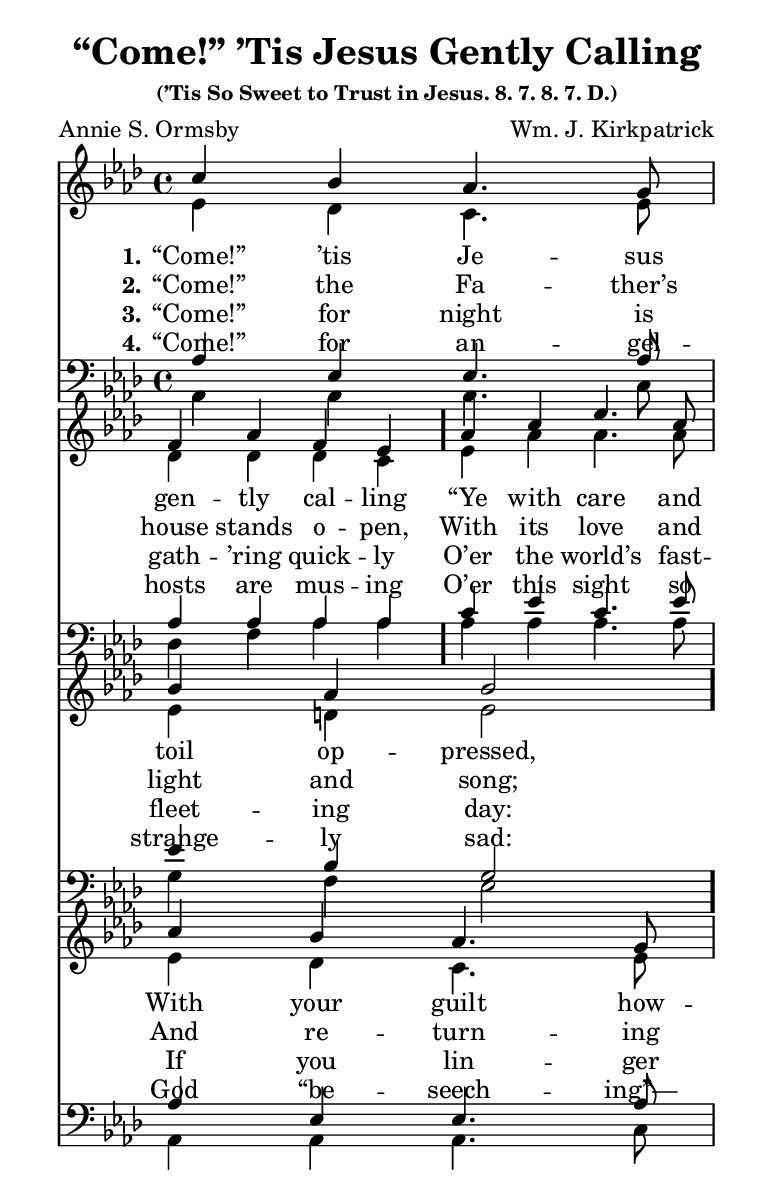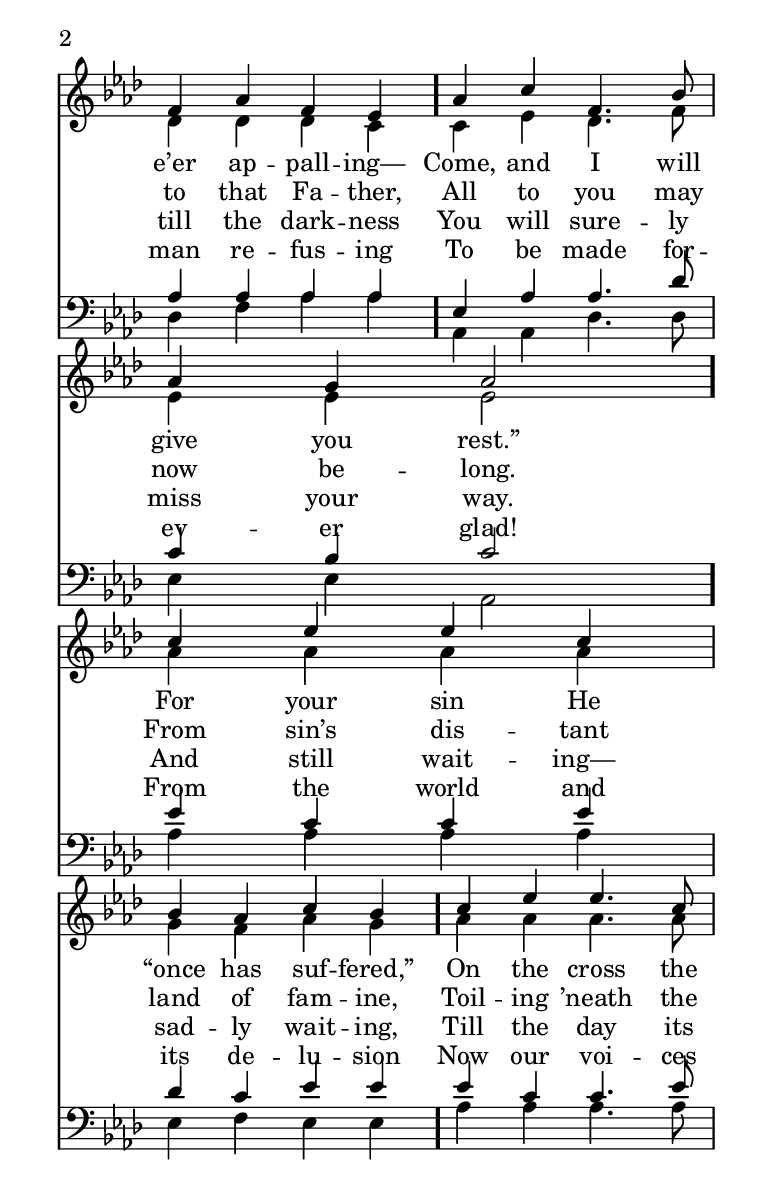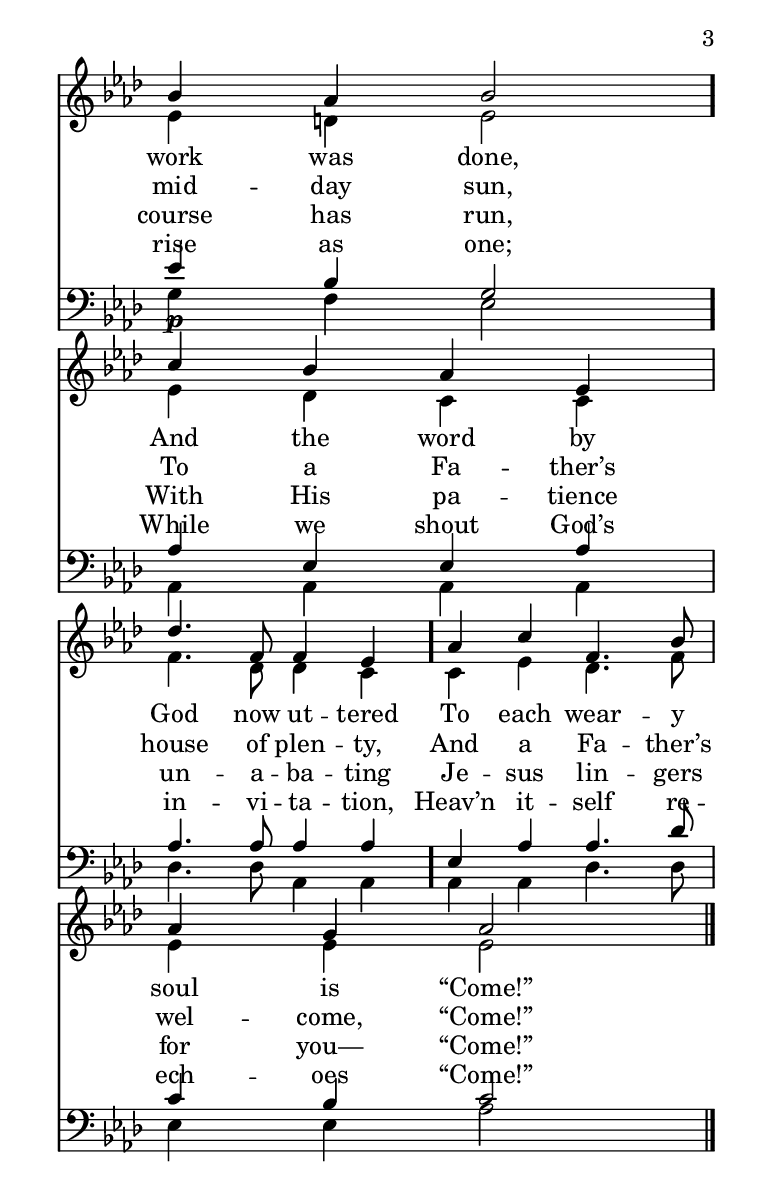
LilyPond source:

\include "common/global.ily"
\paper {
  \include "common/paper.ily"
  %ragged-bottom = ##t
  %ragged-last-bottom = ##t
  %systems-per-page = ##f
  %page-count = ##f
}

\header{
  title = "“Come!” ’Tis Jesus Gently Calling"
  subsubtitle = "(’Tis So Sweet to Trust in Jesus. 8. 7. 8. 7. D.)"
  %meter = "8.7.8.7. D."
  poet = "Annie S. Ormsby"
  composer = "Wm. J. Kirkpatrick"
  %copyright = ""
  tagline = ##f
}

% for fermata in MIDI
ta = { \tempo 4=90 }
tb = { \tempo 4=45 }

patternAA = { c4 c4 | c4. c8 c4 c4 | c4( c4) } % Line 1 soprano / alto / bass, Line 3 soprano
patternAB = { c4 c4 | c4. c8 c4 c4 | c2 } % Line 1 tenor, Line 2 soprano, Line 3 tenor, Line 4 soprano / alto / tenor
patternAC = { c4 c8[ c8 ] | c4. c8 c4 c4 | c2 } % Refrain line 4 soprano

patternBA = { c4 c4 | c4 c4 c4 c4 | c2 } % Line 2 alto, Line 3 alto / bass, Line 4 bass, Refrain line 1 / 2 tenor / bass, Refrain line 3 tenor, Refrain line 4 bass
patternBB = { c4 c4 | c4 c4 c4 c4 | c4( c4) } % Refrain line 1 / 2 soprano / alto, Refrain line 3 bass
patternBC = { c4. c8 | c4 c4 c4 c4 | c2 } % Refrain line 3 soprano

global = {
  \include "common/overrides.ily"
  \override Staff.TimeSignature #'style = #'()
  \time 4/4
  \override Score.MetronomeMark #'transparent = ##t % hide all fermata changes too
  \ta
  \key aes \major
  \autoBeamOff
}

notesSoprano = {
\global
\relative a' {
  c4 bes aes4. g8 f4 aes f ees     \noBreak | aes4 c ees4. c8 bes4 aes bes2 \break
  c4 bes aes4. g8 f4 aes f ees     \noBreak | aes4 c f,4. bes8 aes4 g aes2 \break
  c4 ees ees c bes aes c bes       \noBreak | c ees ees4. c8 bes4 aes bes2 \break
  % TODO actually make MIDI output soft
	% Used to use c4^\p here but that made only the soprano soft, and putting it
	% in every voice resulted in too many p's.
  c4^\markup { \dynamic p } bes aes ees des'4. f,8 f4 ees \noBreak | aes c f,4. bes8 aes4 g aes2 \break

\bar "|."
}
}

notesAlto = {
\global
\relative e' {

  ees4 des c4. ees8 des4 des des c \noBreak | ees4 aes aes4. aes8 ees4 d ees2 \break
  ees4 des c4. ees8 des4 des des c \noBreak | c4 ees des4. f8 ees4 ees ees2 \break
  aes4 aes aes aes g f aes g       \noBreak | aes aes aes4. aes8 ees4 d ees2 \break
  ees4 des c c f4. des8 des4 c     \noBreak | c ees des4. f8 ees4 ees ees2 \break

}
}

notesTenor = {
\global
\relative a {

  aes4 ees ees4. aes8 aes4 aes \new Voice { \voiceOne aes aes } \noBreak | c4 ees c4. ees8 ees4 bes g2 \break
  aes4 ees ees4. aes8 aes4 aes \new Voice { \voiceOne aes aes } \noBreak | ees4 aes aes4. des8 c4 bes c2 \break
  ees4 c c ees des c ees ees                                    \noBreak | ees c c4. ees8 ees4 bes g2 \break
  aes4 ees ees aes aes4. aes8 aes4 aes                          \noBreak | ees aes aes4. des8 c4 bes c2 \break

}
}

notesBass = {
\global
\relative a, {

  aes4 aes aes4. c8 des4 f \new Voice { \voiceTwo aes aes }  \noBreak | aes4 aes aes4. aes8 g4 f ees2 \break
  aes,4 aes aes4. c8 des4 f \new Voice { \voiceTwo aes aes } \noBreak | aes,4 aes des4. des8 ees4 ees aes,2 \break
  aes'4 aes aes aes ees f ees ees                            \noBreak | aes aes aes4. aes8 g4 f ees2 \break
  aes,4 aes aes aes des4. des8 aes4 aes                      \noBreak | aes aes des4. des8 ees4 ees aes2 \break

}
}

wordsA = \lyricmode {
\set stanza = "1."

“Come!” ’tis Je -- sus gen -- tly cal -- ling \bar "."
“Ye with care and toil op -- pressed, \bar "." \break
With your guilt how -- e’er ap -- pall -- ing— \bar "."
Come, and I will give you rest.” \bar "." \break
For your sin He “once has suf -- fered,” \bar "."
On the cross the work was done, \bar "." \break
And the word by God now ut -- tered \bar "."
To each wear -- y soul is “Come!” \bar "."

}

wordsB = \lyricmode {
\set stanza = "2."

“Come!” the Fa -- ther’s house stands o -- pen,
With its love and light and song;
And re -- turn -- ing to that Fa -- ther,
All to you may now be -- long.
From sin’s dis -- tant land of fam -- ine,
Toil -- ing ’neath the mid -- day sun,
To a Fa -- ther’s house of plen -- ty,
And a Fa -- ther’s wel -- come, “Come!”

}

wordsC = \lyricmode {
\set stanza = "3."

“Come!” for night is gath -- ’ring quick -- ly
O’er the world’s fast -- fleet -- ing day:
If you lin -- ger till the dark -- ness
You will sure -- ly miss your way.
And still wait -- ing— sad -- ly wait -- ing,
Till the day its course has run,
With His pa -- tience un -- a -- ba -- ting
Je -- sus lin -- gers for you— “Come!”

}

wordsD = \lyricmode {
\set stanza = "4."

“Come!” for an -- gel -- hosts are mus -- ing
O’er this sight so strange -- ly sad:
God “be -- seech -- ing”— man re -- fus -- ing
To be made for -- ev -- er glad!
From the world and its de -- lu -- sion
Now our voi -- ces rise as one;
While we shout God’s in -- vi -- ta -- tion,
Heav’n it -- self re -- ech -- oes “Come!”

}

\score {
  \context ChoirStaff <<
    \context Staff = upper <<
      \set ChoirStaff.systemStartDelimiter = #'SystemStartBar
      \context Voice  = sopranos { \voiceOne << \notesSoprano >> }
      \context Voice  = altos { \voiceTwo << \notesAlto >> }
      \context Lyrics = one   \lyricsto sopranos \wordsA
      \context Lyrics = two   \lyricsto sopranos \wordsB
      \context Lyrics = three \lyricsto sopranos \wordsC
      \context Lyrics = four  \lyricsto sopranos \wordsD
      %\context Lyrics = five  \lyricsto sopranos \wordsE
    >>
    \context Staff = men <<
      \clef bass
      \context Voice  = tenors { \voiceOne << \notesTenor >> }
      \context Voice  = basses { \voiceTwo << \notesBass >> }
    >>
  >>
  \layout {
    \include "common/layout.ily"
  }
  \midi{
    \include "common/midi.ily"
  }
}

\version "2.14.1"  % necessary for upgrading to future LilyPond versions.

% vi:set et ts=2 sw=2 ai nocindent syntax=lilypond
